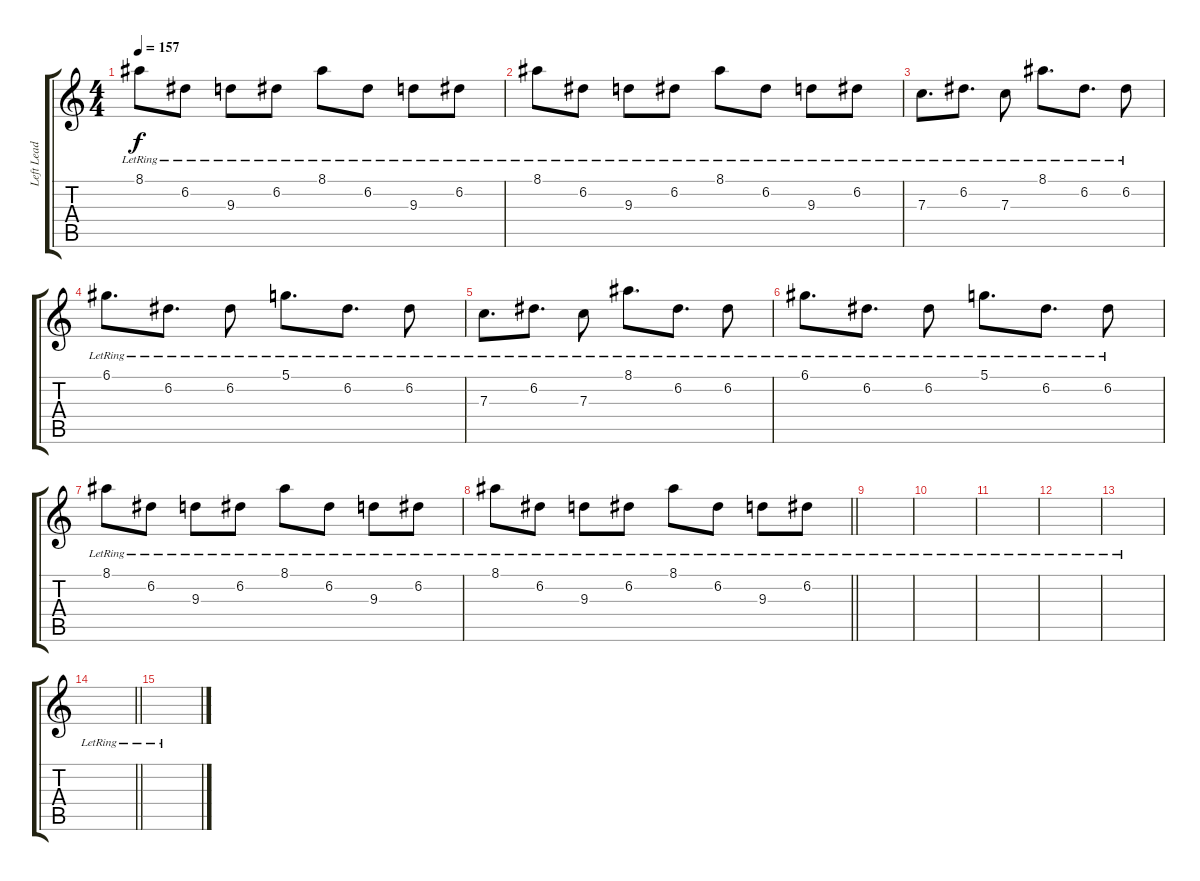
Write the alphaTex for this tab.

\track ("Left Lead" "Left Lead") {instrument distortionguitar}
\staff {score tabs}
\tuning (D4 A3 F3 C3 G2 C2) {hide}
\ts (4 4)
\tempo 157
\clef g2
\ks c
8.1{lr}.8{dy f} 6.2{lr}.8 9.3{lr}.8 6.2{lr}.8 8.1{lr}.8 6.2{lr}.8 9.3{lr}.8 6.2{lr}.8 |
8.1{lr}.8 6.2{lr}.8 9.3{lr}.8 6.2{lr}.8 8.1{lr}.8 6.2{lr}.8 9.3{lr}.8 6.2{lr}.8 |
7.3{lr}.8{d} 6.2{lr}.8{d} 7.3{lr}.8 8.1{lr}.8{d} 6.2{lr}.8{d} 6.2{lr}.8 |
6.1{lr}.8{d} 6.2{lr}.8{d} 6.2{lr}.8 5.1{lr}.8{d} 6.2{lr}.8{d} 6.2{lr}.8 |
7.3{lr}.8{d} 6.2{lr}.8{d} 7.3{lr}.8 8.1{lr}.8{d} 6.2{lr}.8{d} 6.2{lr}.8 |
6.1{lr}.8{d} 6.2{lr}.8{d} 6.2{lr}.8 5.1{lr}.8{d} 6.2{lr}.8{d} 6.2{lr}.8 |
8.1{lr}.8 6.2{lr}.8 9.3{lr}.8 6.2{lr}.8 8.1{lr}.8 6.2{lr}.8 9.3{lr}.8 6.2{lr}.8 |
\barLineRight lightlight
8.1{lr}.8 6.2{lr}.8 9.3{lr}.8 6.2{lr}.8 8.1{lr}.8 6.2{lr}.8 9.3{lr}.8 6.2{lr}.8 |
\section ("" "")
|
|
|
|
|
\barLineRight lightlight
|
\section ("" "")
